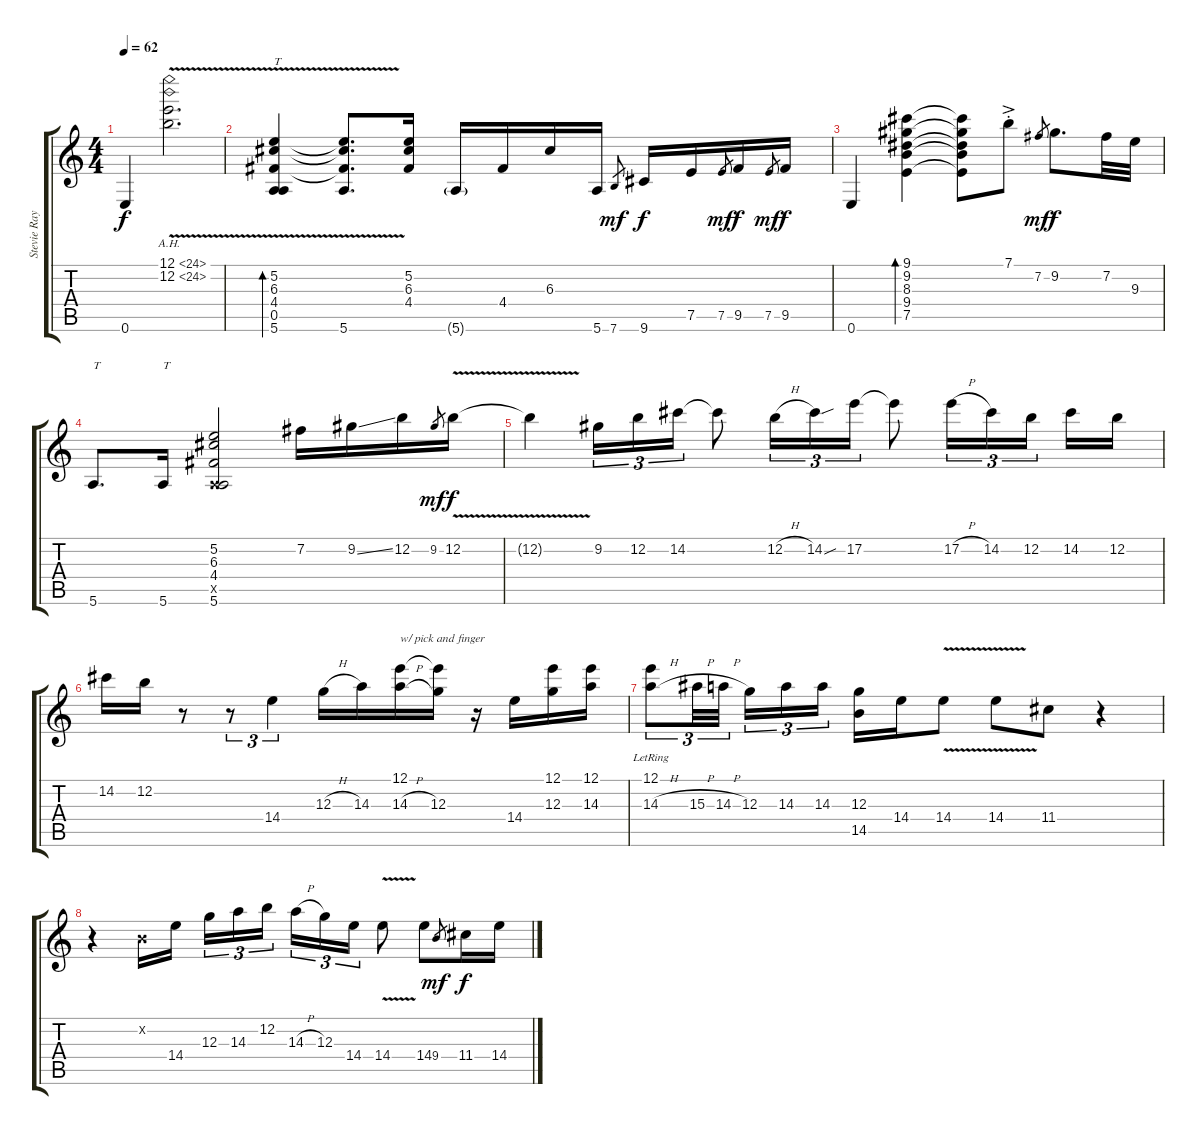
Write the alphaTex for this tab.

\track ("Stevie Ray Vaughan" "Stevie Ray") {instrument electricguitarjazz}
\staff {score tabs}
\tuning (E4 B3 G3 D3 A2 E2) {hide}
\ts (4 4)
\tempo 62
\clef g2
\ks c
0.6.4{dy f} (12.1{ah 12 v} 12.2{ah 12 v}).2{d} |
(5.2{v} 6.3{v} 4.4{v} 0.5{v} 5.6{v}).4{bd 30 txt "T"} (5.2{v t} 6.3{v t} 4.4{v t} 5.6{v}).8{d} (5.2 6.3 4.4).16 5.6{g}.16 4.4.16 6.3.16 5.6.16 7.6.8{gr dy mf} 9.6.16{dy f} 7.5.16 7.5.8{gr dy mf} 9.5.16{dy f} 7.5.8{gr dy mf} 9.5.16{dy f} |
0.6.4 (9.1 9.2 8.3 9.4 7.5).4{bd 30} (9.1{t} 9.2{t} 8.3{t} 9.4{t} 7.5{t}).8 7.1{ac st}.8 7.2.8{gr dy mf} 9.2.8{d dy f} 7.2.32 9.3.32 |
5.6.8{d txt "T"} 5.6.16{txt "T"} (5.2 6.3 4.4 0.5{x} 5.6).2 7.2.16 9.2{ss}.16 12.2.16 9.2.8{gr dy mf} 12.2{v}.16{dy f} |
12.2{v t}.4 9.2.16{tu (3 2)} 12.2.16{tu (3 2)} 14.2.16{tu (3 2)} 14.2{t}.8 12.2{h}.16{tu (3 2)} 14.2{sou}.16{tu (3 2)} 17.2.16{tu (3 2)} 17.2{t}.8 17.2{h}.16{tu (3 2)} 14.2.16{tu (3 2)} 12.2.16{tu (3 2)} 14.2.16 12.2.16 |
14.2.16 12.2.16 r.8 r.8{tu (3 2)} 14.4.4{tu (3 2)} 12.3{h}.16 14.3.16 (12.1 14.3{h}).16{txt "w/ pick and finger"} (12.1{t} 12.3).16 r.16 14.4.16 (12.1 12.3).16 (12.1 14.3).16 |
(12.1{lr} 14.3{h}).8{tu (3 2)} 15.3{h}.32{tu (3 2)} 14.3{h}.32{tu (3 2)} 12.3.16{tu (3 2)} 14.3.16{tu (3 2)} 14.3.16{tu (3 2)} (12.3 14.5).16 14.4.16 14.4{v}.8 14.4{v}.8 11.4.8 r.4 |
r.4 0.2{x}.16 14.4.16 12.3.16{tu (3 2)} 14.3.16{tu (3 2)} 12.2.16{tu (3 2)} 14.3{h}.16{tu (3 2)} 12.3.16{tu (3 2)} 14.4.16{tu (3 2)} 14.4{v}.8 14.4.8 9.4.8{gr dy mf} 11.4.16{dy f} 14.4.16
